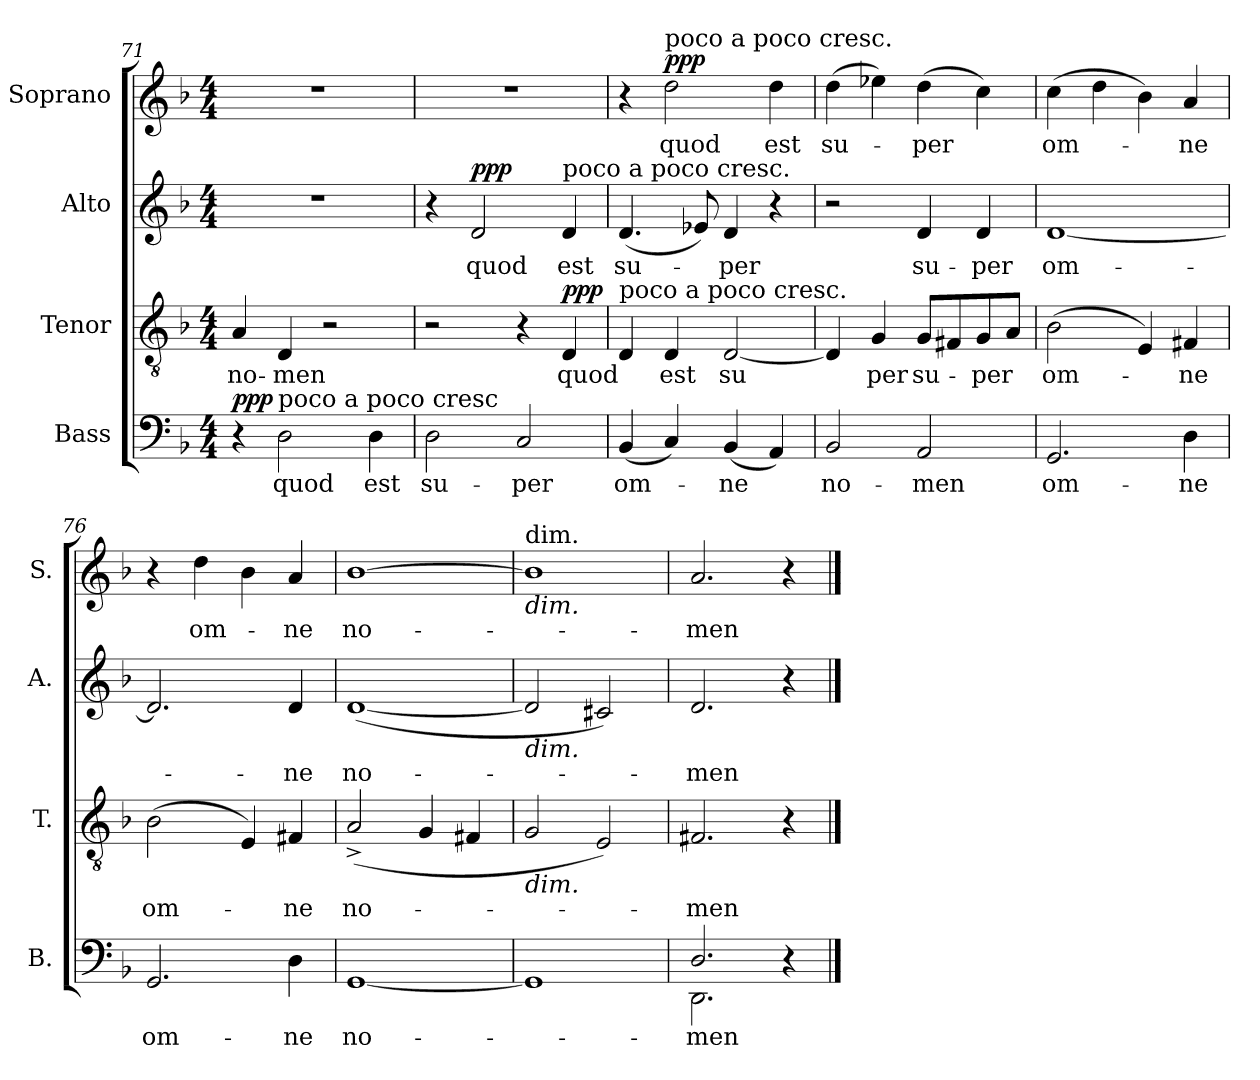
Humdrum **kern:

**kern	**text	**dynam	**kern	**text	**dynam	**kern	**text	**dynam	**kern	**text	**dynam
*part4	*part4	*part4	*part3	*part3	*part3	*part2	*part2	*part2	*part1	*part1	*part1
*staff4	*staff4	*staff4	*staff3	*staff3	*staff3	*staff2	*staff2	*staff2	*staff1	*staff1	*staff1
*I"Bass	*	*	*I"Tenor	*	*	*I"Alto	*	*	*I"Soprano	*	*
*I'B.	*	*	*I'T.	*	*	*I'A.	*	*	*I'S.	*	*
*clefF4	*	*	*clefGv2	*	*	*clefG2	*	*	*clefG2	*	*
*k[b-]	*	*	*k[b-]	*	*	*k[b-]	*	*	*k[b-]	*	*
*M4/4	*	*	*M4/4	*	*	*M4/4	*	*	*M4/4	*	*
=71	=71	=71	=71	=71	=71	=71	=71	=71	=71	=71	=71
!	!	!LO:DY:a	!	!LO:LY:b	!	!	!	!	!	!	!
4r	.	ppp	4A/	no-	.	1r	.	.	1r	.	.
!LO:TX:a:t=poco a poco cresc	!	!	!	!	!	!	!	!	!	!	!
!	!LO:LY:b	!	!	!LO:LY:b	!	!	!	!	!	!	!
2D\	quod	.	4D/	-men	.	.	.	.	.	.	.
.	.	.	2r	.	.	.	.	.	.	.	.
!	!LO:LY:b	!	!	!	!	!	!	!	!	!	!
4D\	est	.	.	.	.	.	.	.	.	.	.
!!LO:LB:g=z
=72	=72	=72	=72	=72	=72	=72	=72	=72	=72	=72	=72
!	!LO:LY:b	!	!	!	!	!	!	!	!	!	!
2D\	su-	.	2r	.	.	4r	.	.	1r	.	.
!	!	!	!	!	!	!	!LO:LY:b	!LO:DY:a	!	!	!
.	.	.	.	.	.	2d/	quod	ppp	.	.	.
!	!LO:LY:b	!	!	!	!	!	!	!	!	!	!
2C/	-per	.	4r	.	.	.	.	.	.	.	.
!	!	!	!	!	!	!LO:TX:a:t=poco a poco cresc.	!	!	!	!	!
!	!	!	!	!LO:LY:b	!LO:DY:a	!	!LO:LY:b	!	!	!	!
.	.	.	4D/	quod	ppp	4d/	est	.	.	.	.
=73	=73	=73	=73	=73	=73	=73	=73	=73	=73	=73	=73
!	!	!	!LO:TX:a:t=poco a poco cresc.	!	!	!	!	!	!	!	!
!	!LO:LY:b	!	!	!	!	!	!LO:LY:b	!	!	!	!
(<4BB-/	om-	.	4D/	.	.	(<4.d/	su-	.	4r	.	.
!	!	!	!	!	!	!	!	!	!LO:TX:a:t=poco a poco cresc.	!	!
!	!	!	!	!LO:LY:b	!	!	!	!	!	!LO:LY:b	!LO:DY:a
4C/)	.	.	4D/	est	.	.	.	.	2dd\	quod	ppp
.	.	.	.	.	.	8e-X/)	.	.	.	.	.
!	!LO:LY:b	!	!	!LO:LY:b	!	!	!LO:LY:b	!	!	!	!
(<4BB-/	-ne	.	[2D/	su	.	4d/	-per	.	.	.	.
!	!	!	!	!	!	!	!	!	!	!LO:LY:b	!
4AA/)	.	.	.	.	.	4r	.	.	4dd\	est	.
=74	=74	=74	=74	=74	=74	=74	=74	=74	=74	=74	=74
!	!LO:LY:b	!	!	!	!	!	!	!	!	!LO:LY:b	!
2BB-/	no-	.	4D/]	.	.	2r	.	.	(>4dd\	su-	.
!	!	!	!	!LO:LY:b	!	!	!	!	!	!	!
.	.	.	4G/	per	.	.	.	.	4ee-X\)	.	.
!	!LO:LY:b	!	!	!LO:LY:b	!	!	!LO:LY:b	!	!	!LO:LY:b	!
2AA/	-men	.	8G/L	su-	.	4d/	su-	.	(>4dd\	-per	.
.	.	.	8F#X/	.	.	.	.	.	.	.	.
!	!	!	!	!LO:LY:b	!	!	!LO:LY:b	!	!	!	!
.	.	.	8G/	-per	.	4d/	-per	.	4cc\)	.	.
.	.	.	8A/J	.	.	.	.	.	.	.	.
=75	=75	=75	=75	=75	=75	=75	=75	=75	=75	=75	=75
!	!LO:LY:b	!	!	!LO:LY:b	!	!	!LO:LY:b	!	!	!LO:LY:b	!
2.GG/	om-	.	(>2B-\	om-	.	[1d	om-	.	(>4cc\	om-	.
.	.	.	.	.	.	.	.	.	4dd\	.	.
.	.	.	4E/)	.	.	.	.	.	4b-\)	.	.
!	!LO:LY:b	!	!	!LO:LY:b	!	!	!	!	!	!LO:LY:b	!
4D\	-ne	.	4F#X/	-ne	.	.	.	.	4a/	-ne	.
=76	=76	=76	=76	=76	=76	=76	=76	=76	=76	=76	=76
!	!LO:LY:b	!	!	!LO:LY:b	!	!	!	!	!	!	!
2.GG/	om-	.	(>2B-\	om-	.	2.d/]	.	.	4r	.	.
!	!	!	!	!	!	!	!	!	!	!LO:LY:b	!
.	.	.	.	.	.	.	.	.	4dd\	om-	.
.	.	.	4E/)	.	.	.	.	.	4b-\	.	.
!	!LO:LY:b	!	!	!LO:LY:b	!	!	!LO:LY:b	!	!	!LO:LY:b	!
4D\	-ne	.	4F#X/	-ne	.	4d/	-ne	.	4a/	-ne	.
=77	=77	=77	=77	=77	=77	=77	=77	=77	=77	=77	=77
!	!LO:LY:b	!	!	!LO:LY:b	!	!	!LO:LY:b	!	!	!LO:LY:b	!
[1GG	no-	.	(>2A^/	no-	.	(>[1d	no-	.	[1b-	no-	.
.	.	.	4G/	.	.	.	.	.	.	.	.
.	.	.	4F#X/	.	.	.	.	.	.	.	.
=78	=78	=78	=78	=78	=78	=78	=78	=78	=78	=78	=78
!	!	!	!	!	!	!	!	!	!LO:TX:b:i:t=dim.	!	!
!	!	!	!	!	!	!	!	!	!LO:TX:t=dim.	!	!
!	!	!	!	!	!	!LO:TX:b:i:t=dim.	!	!	!	!	!
!	!	!	!LO:TX:b:i:t=dim.	!	!	!	!	!	!	!	!
1GG]	.	.	2G/	.	.	2d/]	.	.	1b-]	.	.
.	.	.	2E/)	.	.	2c#X/)	.	.	.	.	.
=79	=79	=79	=79	=79	=79	=79	=79	=79	=79	=79	=79
!	!LO:LY:b	!	!	!LO:LY:b	!	!	!LO:LY:b	!	!	!LO:LY:b	!
*^	*	*	*	*	*	*	*	*	*	*	*
2.D/	2.DD\	-men	.	2.F#X/	-men	.	2.d/	-men	.	2.a/	-men	.
4r	4ryy	.	.	4r	.	.	4r	.	.	4r	.	.
*v	*v	*	*	*	*	*	*	*	*	*	*	*
==	==	==	==	==	==	==	==	==	==	==	==
*-	*-	*-	*-	*-	*-	*-	*-	*-	*-	*-	*-
